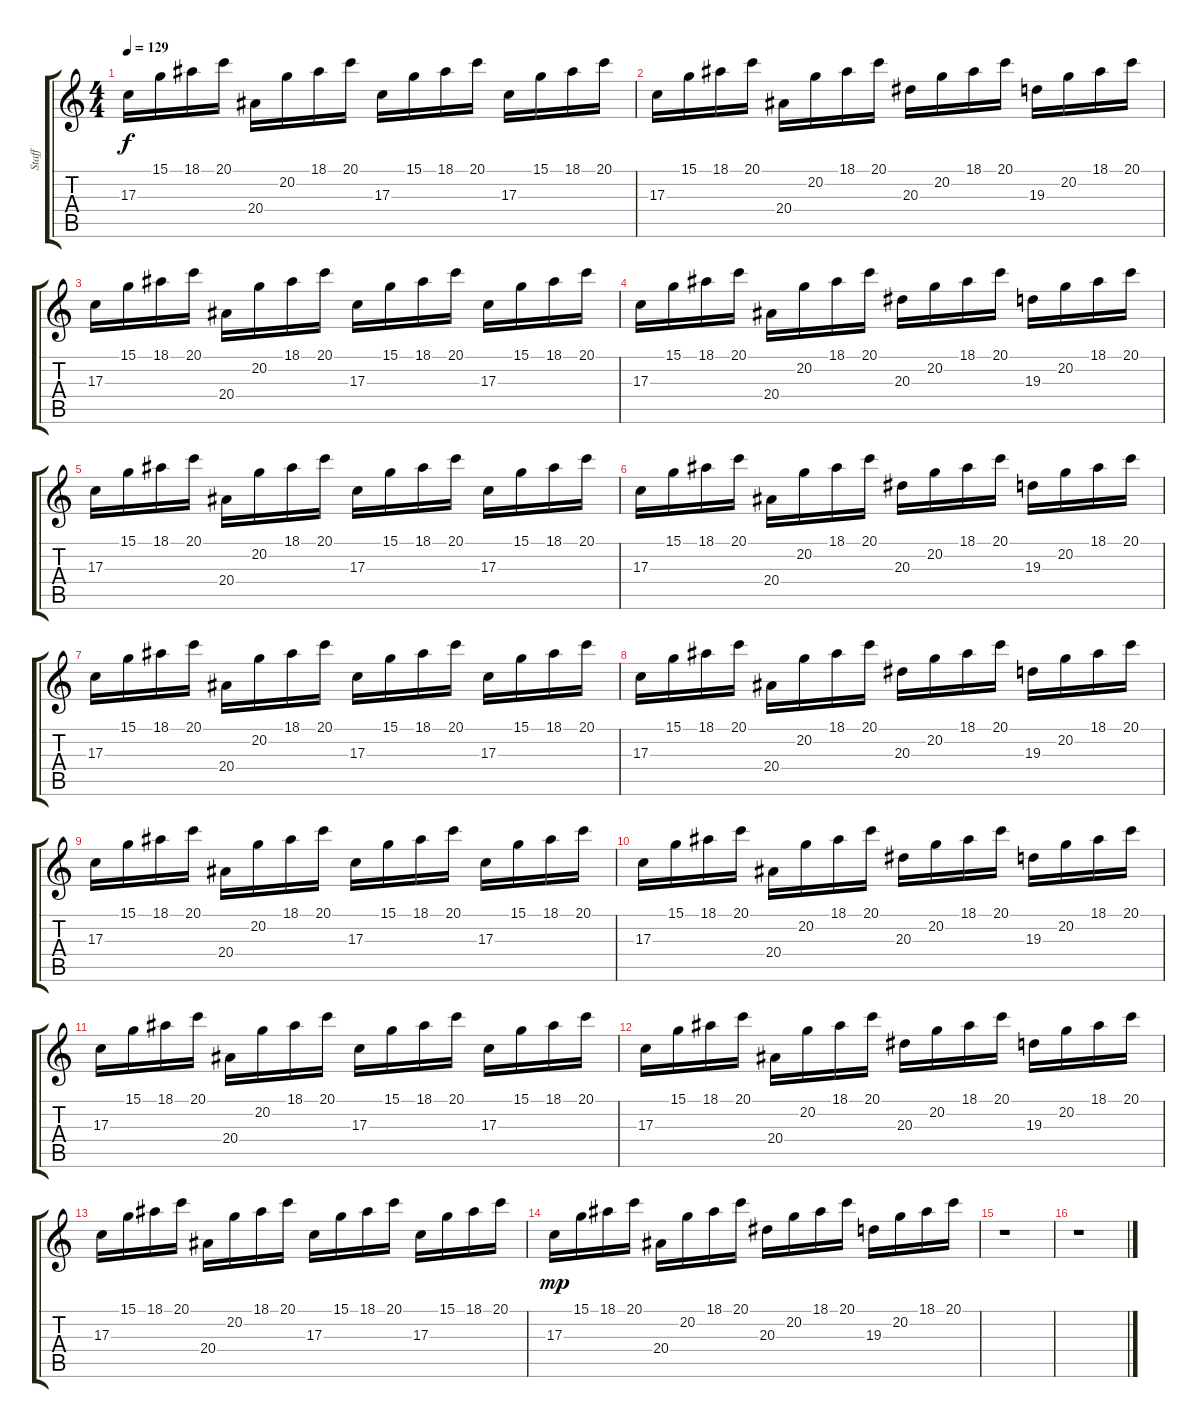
\track ("Staff" "Staff") {instrument ocarina}
\staff {score tabs}
\tuning (E4 B3 G3 D3 A2 E2) {hide}
\ts (4 4)
\tempo 129
\clef g2
\ks c
17.3.16{dy f} 15.1.16 18.1.16 20.1.16 20.4.16 20.2.16 18.1.16 20.1.16 17.3.16{instrument clarinet} 15.1.16 18.1.16 20.1.16 17.3.16{instrument oboe} 15.1.16 18.1.16 20.1.16 |
17.3.16{instrument englishhorn} 15.1.16 18.1.16 20.1.16 20.4.16 20.2.16 18.1.16 20.1.16 20.3.16{instrument ocarina} 20.2.16 18.1.16 20.1.16 19.3.16 20.2.16 18.1.16 20.1.16 |
17.3.16{instrument ocarina} 15.1.16 18.1.16 20.1.16 20.4.16 20.2.16 18.1.16 20.1.16 17.3.16 15.1.16 18.1.16 20.1.16 17.3.16{instrument oboe} 15.1.16 18.1.16 20.1.16 |
17.3.16{instrument englishhorn} 15.1.16 18.1.16 20.1.16 20.4.16{instrument clarinet} 20.2.16 18.1.16 20.1.16 20.3.16{instrument altosax} 20.2.16 18.1.16 20.1.16 19.3.16 20.2.16 18.1.16 20.1.16 |
17.3.16 15.1.16 18.1.16 20.1.16 20.4.16 20.2.16 18.1.16 20.1.16 17.3.16{instrument clarinet} 15.1.16 18.1.16 20.1.16 17.3.16{instrument oboe} 15.1.16 18.1.16 20.1.16 |
17.3.16{instrument englishhorn} 15.1.16 18.1.16 20.1.16 20.4.16 20.2.16 18.1.16 20.1.16 20.3.16{instrument ocarina} 20.2.16 18.1.16 20.1.16 19.3.16 20.2.16 18.1.16 20.1.16 |
17.3.16 15.1.16 18.1.16 20.1.16 20.4.16 20.2.16 18.1.16 20.1.16 17.3.16 15.1.16 18.1.16 20.1.16 17.3.16{instrument englishhorn} 15.1.16 18.1.16 20.1.16 |
17.3.16{instrument oboe} 15.1.16 18.1.16 20.1.16 20.4.16{instrument clarinet} 20.2.16 18.1.16 20.1.16 20.3.16{instrument altosax} 20.2.16 18.1.16 20.1.16 19.3.16 20.2.16 18.1.16 20.1.16 |
17.3.16 15.1.16 18.1.16 20.1.16 20.4.16 20.2.16 18.1.16 20.1.16 17.3.16{instrument clarinet} 15.1.16 18.1.16 20.1.16 17.3.16{instrument oboe} 15.1.16 18.1.16 20.1.16 |
17.3.16{instrument englishhorn} 15.1.16 18.1.16 20.1.16 20.4.16 20.2.16 18.1.16 20.1.16 20.3.16{instrument ocarina} 20.2.16 18.1.16 20.1.16 19.3.16 20.2.16 18.1.16 20.1.16 |
17.3.16 15.1.16 18.1.16 20.1.16 20.4.16 20.2.16 18.1.16 20.1.16 17.3.16 15.1.16 18.1.16 20.1.16 17.3.16{instrument englishhorn} 15.1.16 18.1.16 20.1.16 |
17.3.16{instrument oboe} 15.1.16 18.1.16 20.1.16 20.4.16{instrument clarinet} 20.2.16 18.1.16 20.1.16 20.3.16{instrument altosax} 20.2.16 18.1.16 20.1.16 19.3.16 20.2.16 18.1.16 20.1.16 |
17.3.16 15.1.16 18.1.16 20.1.16 20.4.16 20.2.16 18.1.16 20.1.16 17.3.16{instrument clarinet} 15.1.16 18.1.16 20.1.16 17.3.16{instrument oboe} 15.1.16 18.1.16 20.1.16 |
17.3.16{dy mp instrument englishhorn} 15.1.16 18.1.16 20.1.16 20.4.16 20.2.16 18.1.16 20.1.16 20.3.16{instrument ocarina} 20.2.16 18.1.16 20.1.16 19.3.16 20.2.16 18.1.16 20.1.16 |
r.1 |
r.1
